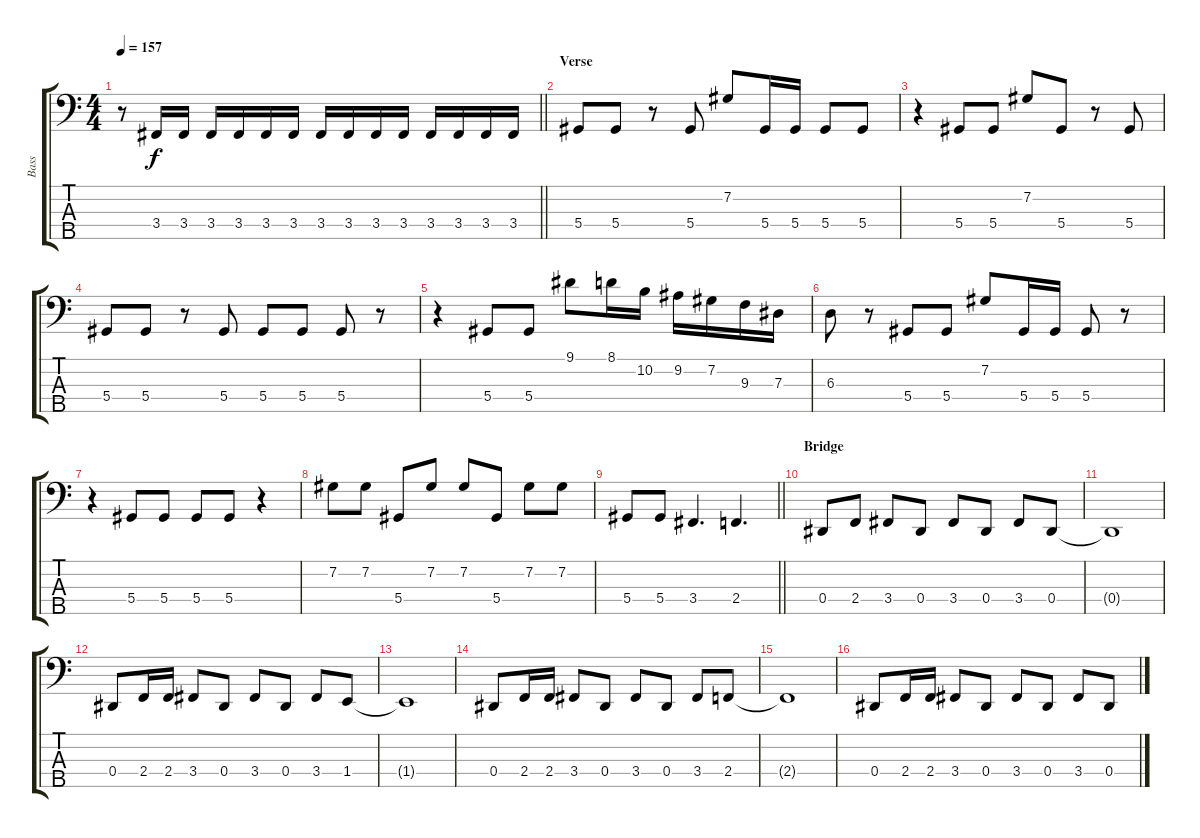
\track ("Bass" "Bass") {instrument electricbassfinger}
\staff {score tabs}
\tuning (Gb2 Db2 Ab1 Eb1 Bb0) {hide}
\ts (4 4)
\tempo 157
\clef f4
\barLineRight lightlight
\ks c
r.8{dy f} 3.4.16 3.4.16 3.4.16 3.4.16 3.4.16 3.4.16 3.4.16 3.4.16 3.4.16 3.4.16 3.4.16 3.4.16 3.4.16 3.4.16 |
\section ("" "Verse")
5.4.8 5.4.8 r.8 5.4.8 7.2.8 5.4.16 5.4.16 5.4.8 5.4.8 |
r.4 5.4.8 5.4.8 7.2.8 5.4.8 r.8 5.4.8 |
5.4.8 5.4.8 r.8 5.4.8 5.4.8 5.4.8 5.4.8 r.8 |
r.4 5.4.8 5.4.8 9.1.8 8.1.16 10.2.16 9.2.16 7.2.16 9.3.16 7.3.16 |
6.3.8 r.8 5.4.8 5.4.8 7.2.8 5.4.16 5.4.16 5.4.8 r.8 |
r.4 5.4.8 5.4.8 5.4.8 5.4.8 r.4 |
7.2.8 7.2.8 5.4.8 7.2.8 7.2.8 5.4.8 7.2.8 7.2.8 |
\barLineRight lightlight
5.4.8 5.4.8 3.4.4{d} 2.4.4{d} |
\section ("" "Bridge")
0.4.8 2.4.8 3.4.8 0.4.8 3.4.8 0.4.8 3.4.8 0.4.8 |
0.4{t}.1 |
0.4.8 2.4.16 2.4.16 3.4.8 0.4.8 3.4.8 0.4.8 3.4.8 1.4.8 |
1.4{t}.1 |
0.4.8 2.4.16 2.4.16 3.4.8 0.4.8 3.4.8 0.4.8 3.4.8 2.4.8 |
2.4{t}.1 |
0.4.8 2.4.16 2.4.16 3.4.8 0.4.8 3.4.8 0.4.8 3.4.8 0.4.8
